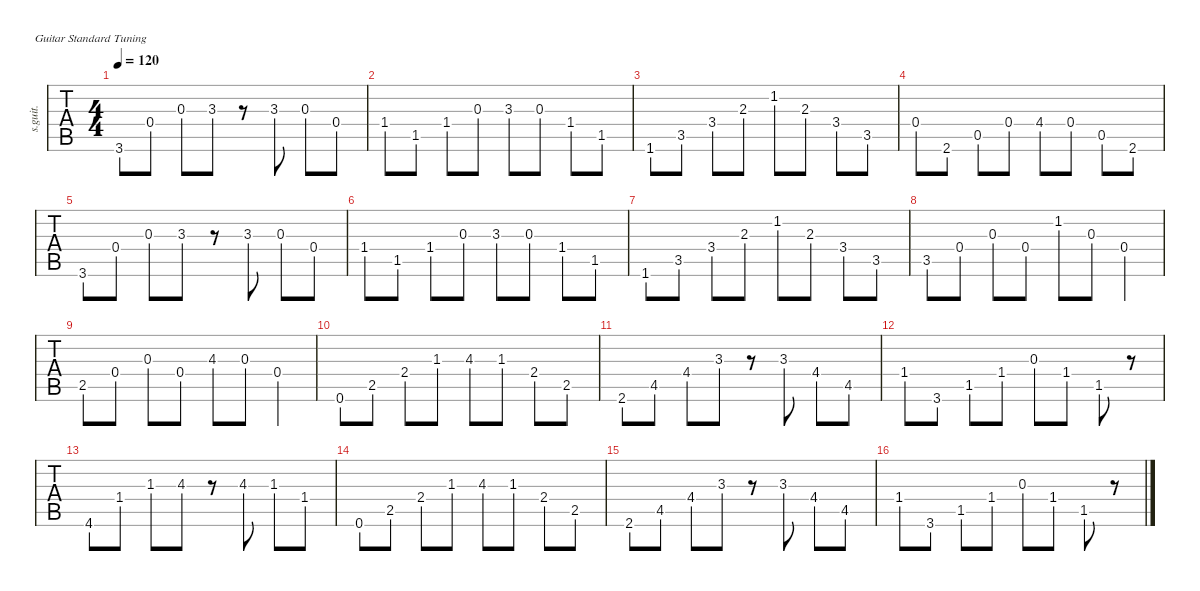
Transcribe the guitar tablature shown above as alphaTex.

\defaultSystemsLayout 4
\hideDynamics
\bracketExtendMode nobrackets
\otherSystemsTrackNameOrientation horizontal
\track ("Steel Guitar" "s.guit.") {instrument acousticguitarsteel}
\staff {tabs}
\tuning (E4 B3 G3 D3 A2 E2)
\ts (4 4)
\tempo 120
\clef f4
\ks c
3.6.8{dy mf} 0.4.8 0.3.8 3.3.8 r.8 3.3.8 0.3.8 0.4.8 |
1.4.8 1.5.8 1.4.8 0.3.8 3.3.8 0.3.8 1.4.8 1.5.8 |
1.6.8 3.5.8 3.4.8 2.3.8 1.2.8 2.3.8 3.4.8 3.5.8 |
0.4.8 2.6.8 0.5.8 0.4.8 4.4.8 0.4.8 0.5.8 2.6.8 |
3.6.8 0.4.8 0.3.8 3.3.8 r.8 3.3.8 0.3.8 0.4.8 |
1.4.8 1.5.8 1.4.8 0.3.8 3.3.8 0.3.8 1.4.8 1.5.8 |
1.6.8 3.5.8 3.4.8 2.3.8 1.2.8 2.3.8 3.4.8 3.5.8 |
3.5.8 0.4.8 0.3.8 0.4.8 1.2.8 0.3.8 0.4.4 |
2.5.8 0.4.8 0.3.8 0.4.8 4.3.8 0.3.8 0.4.4 |
0.6.8 2.5.8 2.4.8 1.3.8 4.3.8 1.3.8 2.4.8 2.5.8 |
2.6.8 4.5.8 4.4.8 3.3.8 r.8 3.3.8 4.4.8 4.5.8 |
1.4.8 3.6.8 1.5.8 1.4.8 0.3.8 1.4.8 1.5.8 r.8 |
4.6.8 1.4.8 1.3.8 4.3.8 r.8 4.3.8 1.3.8 1.4.8 |
0.6.8 2.5.8 2.4.8 1.3.8 4.3.8 1.3.8 2.4.8 2.5.8 |
2.6.8 4.5.8 4.4.8 3.3.8 r.8 3.3.8 4.4.8 4.5.8 |
1.4.8 3.6.8 1.5.8 1.4.8 0.3.8 1.4.8 1.5.8 r.8
